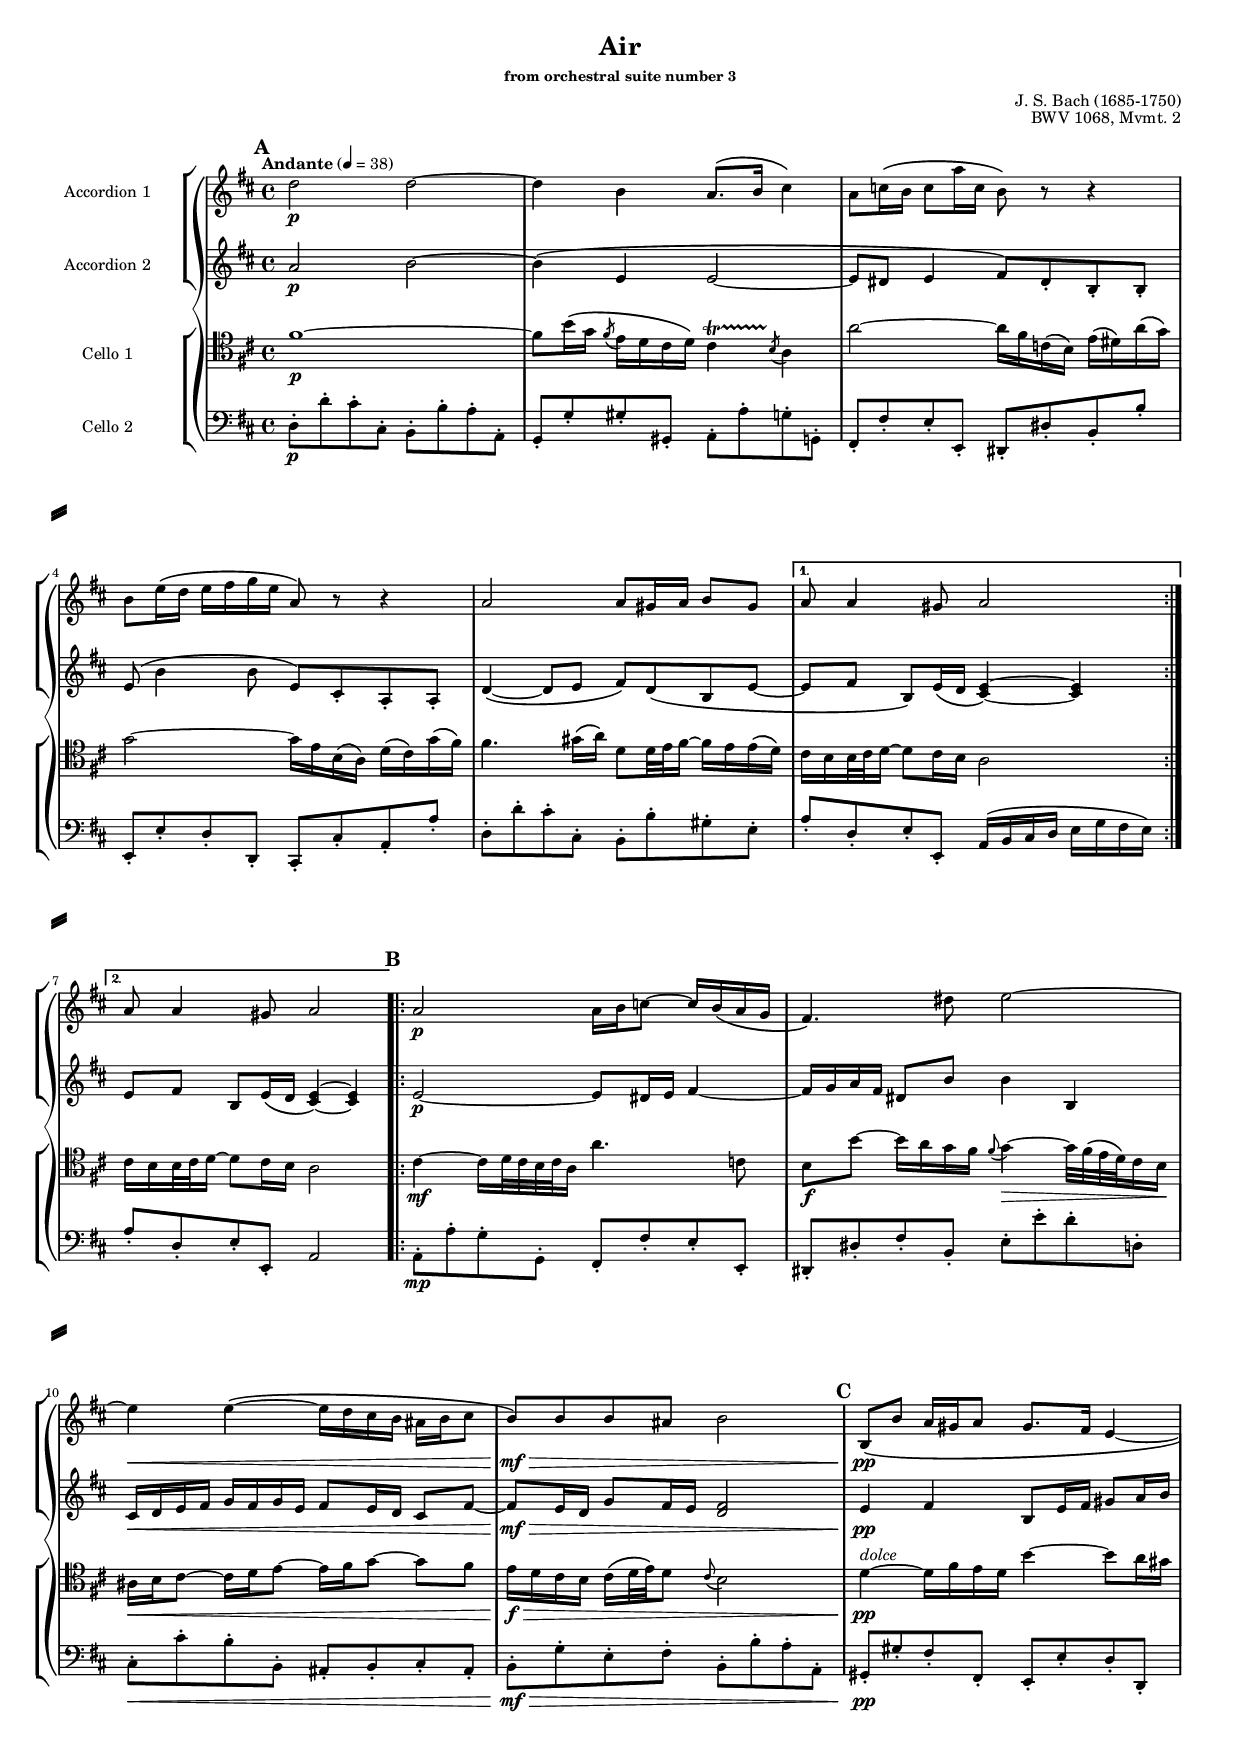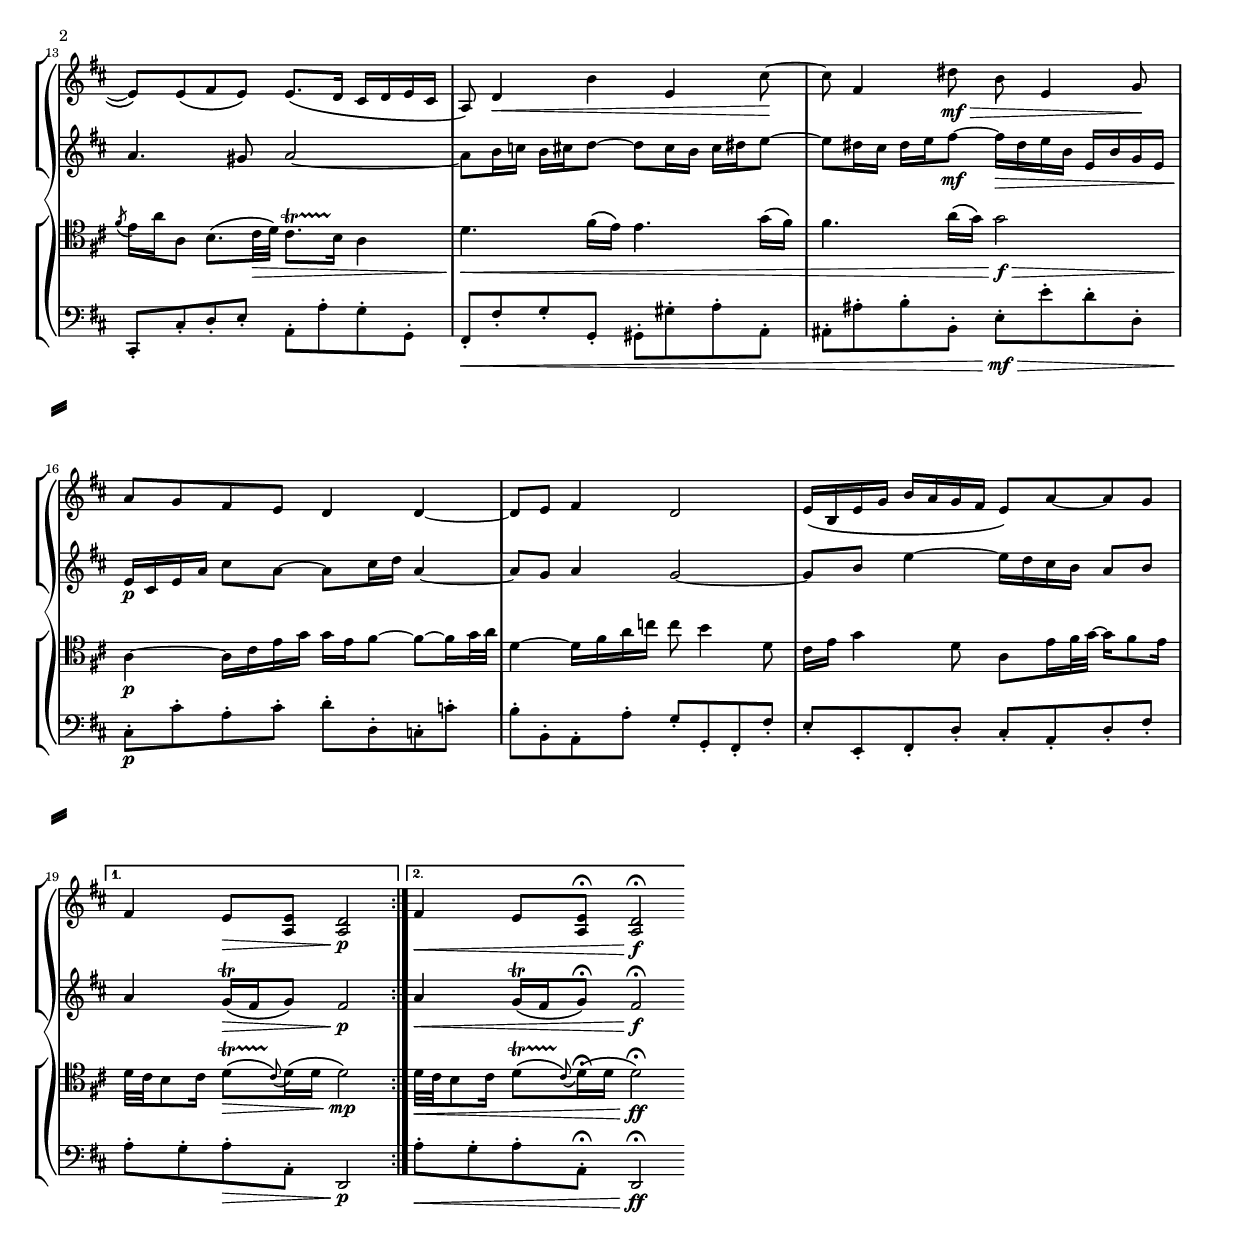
\include "src/header.ly"
#(set-global-staff-size 14)

\include "src/settings.ly"
discant = \markup {
  \musicglyph #"accordion.discant"
}
dot = \markup {
  \musicglyph #"accordion.dot"
}

\layout { ragged-right = ##t }

% 16 voets register
accBasson = ^\markup {
  \combine
  \discant
  \raise #0.5 \dot
}

% een korig 8 en 16 voets register
accBandon = ^\markup {
  \combine
  \discant
  \combine
  \raise #0.5 \dot
  \raise #1.5 \dot
}

accVCello = ^\markup {
  \combine
  \discant
  \combine
  \raise #0.5 \dot
  \combine
  \raise #1.5 \dot
  \translate #'(1 . 0) \raise #1.5 \dot
}

% 4-8-16 voets register
accHarmon = ^\markup {
  \combine
  \discant
  \combine
  \raise #0.5 \dot
  \combine
  \raise #1.5 \dot
  \raise #2.5 \dot
}

accTrombon = ^\markup {
  \combine
  \discant
  \combine
  \raise #0.5 \dot
  \combine
  \raise #1.5 \dot
  \combine
  \translate #'(1 . 0) \raise #1.5 \dot
  \translate #'(-1 . 0) \raise #1.5 \dot
}

% eenkorig 4 en 16 voets register
accOrgan = ^\markup {
  \combine
  \discant
  \combine
  \raise #0.5 \dot
  \raise #2.5 \dot
}

accMaster = ^\markup {
  \combine
  \discant
  \combine
  \raise #0.5 \dot
  \combine
  \raise #1.5 \dot
  \combine
  \translate #'(1 . 0) \raise #1.5 \dot
  \combine
  \translate #'(-1 . 0) \raise #1.5 \dot
  \raise #2.5 \dot
}

accAccord = ^\markup {
  \combine
  \discant
  \combine
  \raise #1.5 \dot
  \combine
  \translate #'(1 . 0) \raise #1.5 \dot
  \combine
  \translate #'(-1 . 0) \raise #1.5 \dot
  \raise #2.5 \dot
}

accMusette = ^\markup {
  \combine
  \discant
  \combine
  \raise #1.5 \dot
  \combine
  \translate #'(1 . 0) \raise #1.5 \dot
  \translate #'(-1 . 0) \raise #1.5 \dot
}

accCeleste = ^\markup {
  \combine
  \discant
  \combine
  \raise #1.5 \dot
  \translate #'(-1 . 0) \raise #1.5 \dot
}

accOboe = ^\markup {
  \combine
  \discant
  \combine
  \raise #1.5 \dot
  \raise #2.5 \dot
}

accClarin = ^\markup {
  \combine
  \discant
  \raise #1.5 \dot
}

accPiccolo = ^\markup {
  \combine
  \discant 
  \raise #2.5 \dot
}

accViolin = ^\markup {
  \combine
  \discant
  \combine
  \raise #1.5 \dot
  \combine
  \translate #'(1 . 0) \raise #1.5 \dot
  \raise #2.5 \dot
}


accordionOneSolo = \relative a' {
  \defaultTempo
  \defaultKey
  \defaultTime

  \clef treble

  \mark \default
  \repeat volta 2 {
    d2\p d2~
    d4 h4 a8.\( h16 cis4\)
    a8 c16\( h c8 a'16 c, h8\) r8 r4
    h8 e16\( d e fis g e a,8\) r8 r4
    a2 a8 gis16 a h8 gis
  }

  \alternative {
    { a8 a4 gis8 a2}
    { a8 a4 gis8 a2}
  }

  \mark \default

  \repeat volta 2 {
    a2\p a16 h c8~c16 h\( a g
    fis4.\) dis'8 e2~
    e4\< e4~\( e16 d cis h ais h cis8
    h8\mf\>\) h h ais h2

    \mark \default

    h,8\(\pp\! h' a16 gis a8 gis8. fis16 e4~
    e8\) e\( fis e\) e8.\( d16 cis d e cis
    a8\) d4\< h' e, cis'8~\!
    cis8 fis,4 dis'8\mf\> h e,4 g8\!
    a8 g fis e d4 d4~
    d8 e fis4 d2
    e16\( h e g h a g fis e8\) a~ a g
  }

  \alternative {
    {fis4 e8\> <a, e'>8 <a d>2\p\!}
    {fis'4\< e8 <a, e'>8\fermata <a d>2\fermata\f\!}
  }
  \bar ":|"
}

accordionOneBass = \relative a, {
  \defaultTempo
  \defaultKey
  \defaultTime

  \clef bass
  \mark \default
  \repeat volta 2 {
    d8\p-. d'-. cis-. cis,-. h-. h'-. a-. a,-.
    g8-. g'-. gis-. gis,-. a-. a'-. g-. g,-. 
    fis8-. fis'-. e-. e,-. dis-. dis'-. h-. h'-.
    e,,8-. e'-. d-. d,-. cis-. cis'-. a-. a'-.
    d,8-. d'8-. cis-. cis,-. h-. h'-. gis-. e-.
  }

  \alternative {
    {a8-. d,-. e-. e,-. a16\( h cis d e g fis e\)}
    {a8-. d,-. e-. e,-. a2}
  }

  \mark \default

  \repeat volta 2 {
    a8-.\mp a'-. g-. g,-. fis-. fis'-. e-. e,-.
    dis8-. dis'-. fis-. h,-. e-. e'-. d-. d,-.
    cis8-.\< cis'-. h-. h,-. ais-. h-. cis-. ais-.
    h8-.\mf\> g'-. e-. fis-. h,-. h'-. a-. a,-.

    \mark \default

    gis8-.\pp\! gis'-. fis-. fis,-. e-. e'-. d-. d,-.
    cis8-. cis'-. d-. e-. a,-. a'-. g-. g,-.
    fis8\<-. fis'-. g-. g,-. gis-. gis'-. a-. a,-.
    ais8-. ais'-. h-. h,-. e-.\mf\> e'-. d-. d,-.

    cis8-.\p\! cis'-. a-. cis-. d-. d,-. c-. c'-.
    h8-. h,-. a-. a'-. g-. g,-. fis-. fis'-.
    e8-. e,-. fis-. d'-. cis-. a-. d-. fis-.
  }

  \alternative {
    {a8-. g-. a-.\> a,-. d,2\p\!}
    {a''8-.\< g-. a-. a,-.\fermata d,2\ff\!\fermata}
  }
  \bar ":|"
}


accordionTwoSolo = \relative a' {
  \defaultTempo
  \defaultKey
  \defaultTime

  \clef treble

  \mark \default
  \repeat volta 2 {
    a2\p h2~
    h4\( e,4 e2~
    e8 dis e4 fis8\) dis8-. h8-. h8-.
    e8\( h'4 h8 e,8\) cis-. a-. a-.
    d4~\( d8 e8 fis\) d\( h e~
  }
  
  \alternative {
    { e8 fis h,\) e16\( d16 <cis e>4~\) <cis e>4 }
    {e8 fis h, e16\( d16 <cis e>4~\) <cis e>4}
  }

  \mark \default

  \repeat volta 2 {
    e2\p~ e8 dis16 e16 fis4~
    fis16 g a fis dis8 h' h4 h,4
    cis16\< d e fis g fis g e fis8 e16 d cis8 fis8~
    fis8\>\mf e16 d16 g8 fis16 e16 <d fis>2
    
    \mark \default
    e4\!\pp fis4 h,8 e16fis gis8 a16 h
    a4. gis8 a2~
    a8 h16 c h cis d8~ d8cis16 h cis dis e8~
    e8 dis16 cis dis e fis8~\mf fis16\> dis e h e, h' g e
    e16\!\p cis e a cis8 a~ a cis16 d a4~
    a8 g a4 g2~
    g8 h e4~ e16 d cis h a8 h8
  }

  \alternative {
    {a4 g16\trill\(\> fis g8\) fis2\p\!}
    {a4\< g16\trill\( fis g8\fermata\) fis2\fermata\f\!}
  }
  \bar ":|"
}

celloOne = \relative c' {
  \defaultKey
  \defaultTime
  \defaultTempo
  \clef tenor

  \mark \default
  \repeat volta 2 {
    fis1~\p 
    fis8 h16\( g \acciaccatura fis8 e16 d cis d\) cis4\startTrillSpan \acciaccatura h8\stopTrillSpan a4
    a'2~ a16 fis c\( h\) e\( dis\) a'\( g\)
    g2~ g16 e h\( a\) d\( cis\) g'\( fis\)
    fis4. gis16\( a\) d,8 d32 e fis16~ fis e e\( d\)
  }
  
  \alternative {
    {cis16 h h32 cis d16~ d8 cis16 h a2}
    {cis16 h h32 cis d16~ d8 cis16 h a2}
  }

  \mark \default

  \repeat volta 2 {
    cis4~\mf cis16 d32 cis h cis a16 a'4. c,8
    h8\f h'~ h16 a g fis \appoggiatura fis8 g4~\> g32 fis\( e d\) cis16 h\!
    ais16\< h cis8~ cis16 d e8~ e16 fis g8~ g fis
    e16\f\> d cis h cis\( d32 e\) d8 \appoggiatura cis8 h2
    
    \mark \default
    d4~^\markup{\italic dolce}\!\pp d16 fis e d h'4~ h8 a16 gis
    \acciaccatura fis8 e16 a a,8 h8.\( cis32\> d\) cis8.\startTrillSpan h16\stopTrillSpan a4
    d4.\< fis16\( e\) e4. g16\( fis\)
    fis4. a16\( g\) g2\f\>

    a,4\p~ a16 cis e g g e fis8~ fis8~ fis16 g32 a
    d,4~ d16 fis a c c8 h4 d,8
    cis16 e g4 d8  a8 e'16 fis32 g~ g16 fis8 e16

  }

  \alternative {
    {d32 cis h8 cis16 d8\>\startTrillSpan\( \appoggiatura cis8\stopTrillSpan\) d16\( d d2\)\mp\!}
    {d32\< cis h8 cis16 d8\startTrillSpan\( \appoggiatura cis8\stopTrillSpan\) d16\(\fermata d d2\)\fermata\ff\!}
  }
  \bar ":|"
}

#(ly:set-option 'relative-includes #t)
accordionOneSolo = \relative a' {
  \defaultTempo
  \defaultKey
  \defaultTime

  \clef treble

  \mark \default
  \repeat volta 2 {
    d2\p d2~
    d4 h4 a8.\( h16 cis4\)
    a8 c16\( h c8 a'16 c, h8\) r8 r4
    h8 e16\( d e fis g e a,8\) r8 r4
    a2 a8 gis16 a h8 gis
  }

  \alternative {
    { a8 a4 gis8 a2}
    { a8 a4 gis8 a2}
  }

  \mark \default

  \repeat volta 2 {
    a2\p a16 h c8~c16 h\( a g
    fis4.\) dis'8 e2~
    e4\< e4~\( e16 d cis h ais h cis8
    h8\mf\>\) h h ais h2

    \mark \default

    h,8\(\pp\! h' a16 gis a8 gis8. fis16 e4~
    e8\) e\( fis e\) e8.\( d16 cis d e cis
    a8\) d4\< h' e, cis'8~\!
    cis8 fis,4 dis'8\mf\> h e,4 g8\!
    a8 g fis e d4 d4~
    d8 e fis4 d2
    e16\( h e g h a g fis e8\) a~ a g
  }

  \alternative {
    {fis4 e8\> <a, e'>8 <a d>2\p\!}
    {fis'4\< e8 <a, e'>8\fermata <a d>2\fermata\f\!}
  }
  \bar ":|"
}

accordionOneBass = \relative a, {
  \defaultTempo
  \defaultKey
  \defaultTime

  \clef bass
  \mark \default
  \repeat volta 2 {
    d8\p-. d'-. cis-. cis,-. h-. h'-. a-. a,-.
    g8-. g'-. gis-. gis,-. a-. a'-. g-. g,-. 
    fis8-. fis'-. e-. e,-. dis-. dis'-. h-. h'-.
    e,,8-. e'-. d-. d,-. cis-. cis'-. a-. a'-.
    d,8-. d'8-. cis-. cis,-. h-. h'-. gis-. e-.
  }

  \alternative {
    {a8-. d,-. e-. e,-. a16\( h cis d e g fis e\)}
    {a8-. d,-. e-. e,-. a2}
  }

  \mark \default

  \repeat volta 2 {
    a8-.\mp a'-. g-. g,-. fis-. fis'-. e-. e,-.
    dis8-. dis'-. fis-. h,-. e-. e'-. d-. d,-.
    cis8-.\< cis'-. h-. h,-. ais-. h-. cis-. ais-.
    h8-.\mf\> g'-. e-. fis-. h,-. h'-. a-. a,-.

    \mark \default

    gis8-.\pp\! gis'-. fis-. fis,-. e-. e'-. d-. d,-.
    cis8-. cis'-. d-. e-. a,-. a'-. g-. g,-.
    fis8\<-. fis'-. g-. g,-. gis-. gis'-. a-. a,-.
    ais8-. ais'-. h-. h,-. e-.\mf\> e'-. d-. d,-.

    cis8-.\p\! cis'-. a-. cis-. d-. d,-. c-. c'-.
    h8-. h,-. a-. a'-. g-. g,-. fis-. fis'-.
    e8-. e,-. fis-. d'-. cis-. a-. d-. fis-.
  }

  \alternative {
    {a8-. g-. a-.\> a,-. d,2\p\!}
    {a''8-.\< g-. a-. a,-.\fermata d,2\ff\!\fermata}
  }
  \bar ":|"
}


celloTwo = \accordionOneBass


\score {
  \new Score {
    \set Score.markFormatter = #format-mark-box-numbers
    \new GrandStaff <<
      \new StaffGroup <<
        \new Staff <<
          \set Staff.instrumentName = #"Accordion 1"
          \set Staff.midiInstrument = "accordion"
        %\new PianoStaff <<
        %  \set PianoStaff.instrumentName = #"Accordion 1"
        %  \set PianoStaff.midiInstrument = "accordion"
          \removeWithTag #'score \accordionOneSolo
        %  \removeWithTag #'score \accordionOneBass
        >>

        \new Staff <<
          \set Staff.instrumentName = #"Accordion 2"
          \set Staff.midiInstrument = "accordion"
          \removeWithTag #'part \accordionTwoSolo
        >>
      >>

      \new StaffGroup <<
        \new Staff <<
          \set Staff.instrumentName = #"Cello 1"
          \set Staff.midiInstrument = "cello"
          \removeWithTag #'part \celloOne
        >>

        \new Staff <<
          \set Staff.instrumentName = #"Cello 2"
          \set Staff.midiInstrument = "cello"
          \removeWithTag #'part \celloTwo
        >>
      >>
    >>
  }
  \layout {
    \include "src/layout.ly"
  }
  \midi{}
}
\paper {
  system-separator-markup = \slashSeparator
  indent = 25
}
